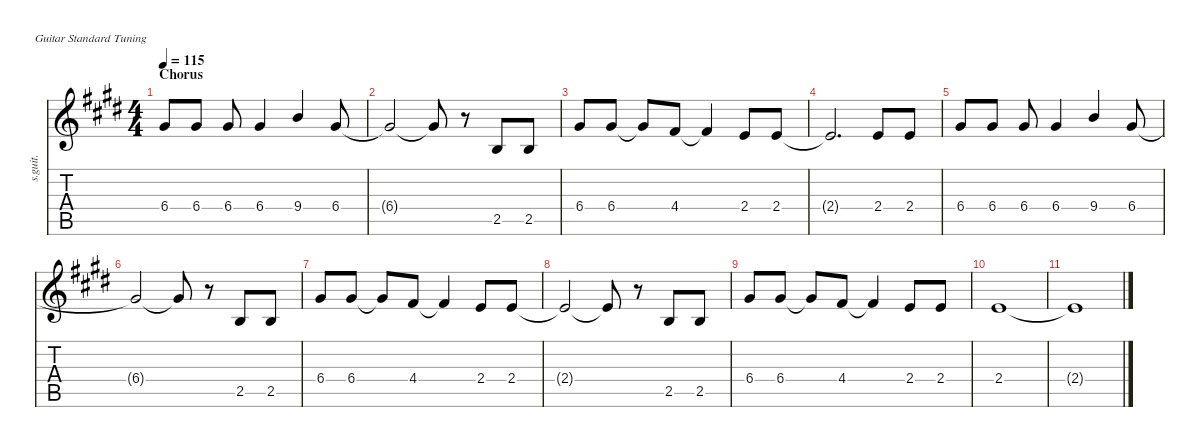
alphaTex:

\defaultSystemsLayout 4
\hideDynamics
\bracketExtendMode nobrackets
\track ("Steel Guitar" "s.guit.") {instrument acousticguitarsteel}
\staff {score tabs}
\tuning (E4 B3 G3 D3 A2 E2)
\ts (4 4)
\section ("" "Chorus")
\tempo 115
\clef g2
\ks e
6.4{acc #}.8{dy mf beam Up} 6.4{acc #}.8{beam Up} 6.4{acc #}.8{beam Up} 6.4{acc #}.4{beam Up} 9.4{acc forcenatural}.4{beam Up} 6.4{acc #}.8{beam Up} |
6.4{t acc #}.2{beam Up} 6.4{t acc #}.8{beam Up} r.8{beam Down} 2.5{acc forcenatural}.8{beam Up} 2.5{acc forcenatural}.8{beam Up} |
6.4{acc #}.8{beam Up} 6.4{acc #}.8{beam Up} 6.4{t acc #}.8{beam Up} 4.4{acc #}.8{beam Up} 4.4{t acc #}.4{beam Up} 2.4{acc forcenatural}.8{beam Up} 2.4{acc forcenatural}.8{beam Up} |
2.4{t acc forcenatural}.2{d beam Up} 2.4{acc forcenatural}.8{beam Up} 2.4{acc forcenatural}.8{beam Up} |
6.4{acc #}.8{beam Up} 6.4{acc #}.8{beam Up} 6.4{acc #}.8{beam Up} 6.4{acc #}.4{beam Up} 9.4{acc forcenatural}.4{beam Up} 6.4{acc #}.8{beam Up} |
6.4{t acc #}.2{beam Up} 6.4{t acc #}.8{beam Up} r.8{beam Down} 2.5{acc forcenatural}.8{beam Up} 2.5{acc forcenatural}.8{beam Up} |
6.4{acc #}.8{beam Up} 6.4{acc #}.8{beam Up} 6.4{t acc #}.8{beam Up} 4.4{acc #}.8{beam Up} 4.4{t acc #}.4{beam Up} 2.4{acc forcenatural}.8{beam Up} 2.4{acc forcenatural}.8{beam Up} |
2.4{t acc forcenatural}.2{beam Up} 2.4{t acc forcenatural}.8{beam Up} r.8{beam Down} 2.5{acc forcenatural}.8{beam Up} 2.5{acc forcenatural}.8{beam Up} |
6.4{acc #}.8{beam Up} 6.4{acc #}.8{beam Up} 6.4{t acc #}.8{beam Up} 4.4{acc #}.8{beam Up} 4.4{t acc #}.4{beam Up} 2.4{acc forcenatural}.8{beam Up} 2.4{acc forcenatural}.8{beam Up} |
2.4{acc forcenatural}.1{beam Up} |
2.4{t acc forcenatural}.1{beam Up}
